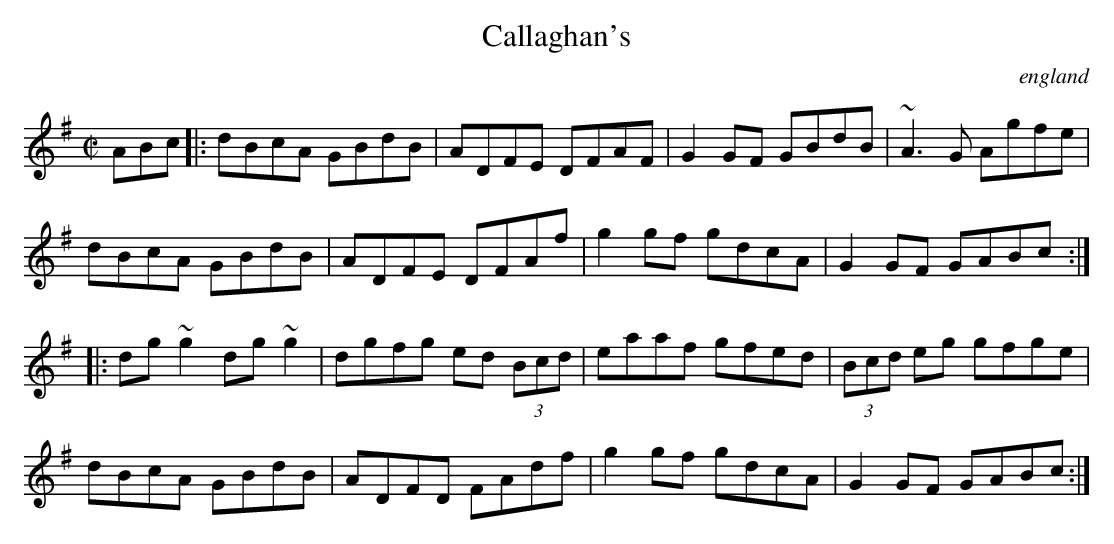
X:1
T:Callaghan's
O:england
M:C|
K:G
ABc|:dBcA GBdB|ADFE DFAF|G2GF GBdB|~A3G Agfe|
dBcA GBdB|ADFE DFAf|g2gf gdcA|G2GF GABc:|
|:dg~g2 dg~g2|dgfg ed (3Bcd|eaaf gfed|(3Bcd eg gfge|
dBcA GBdB|ADFD FAdf|g2gf gdcA|G2GF GABc:|
